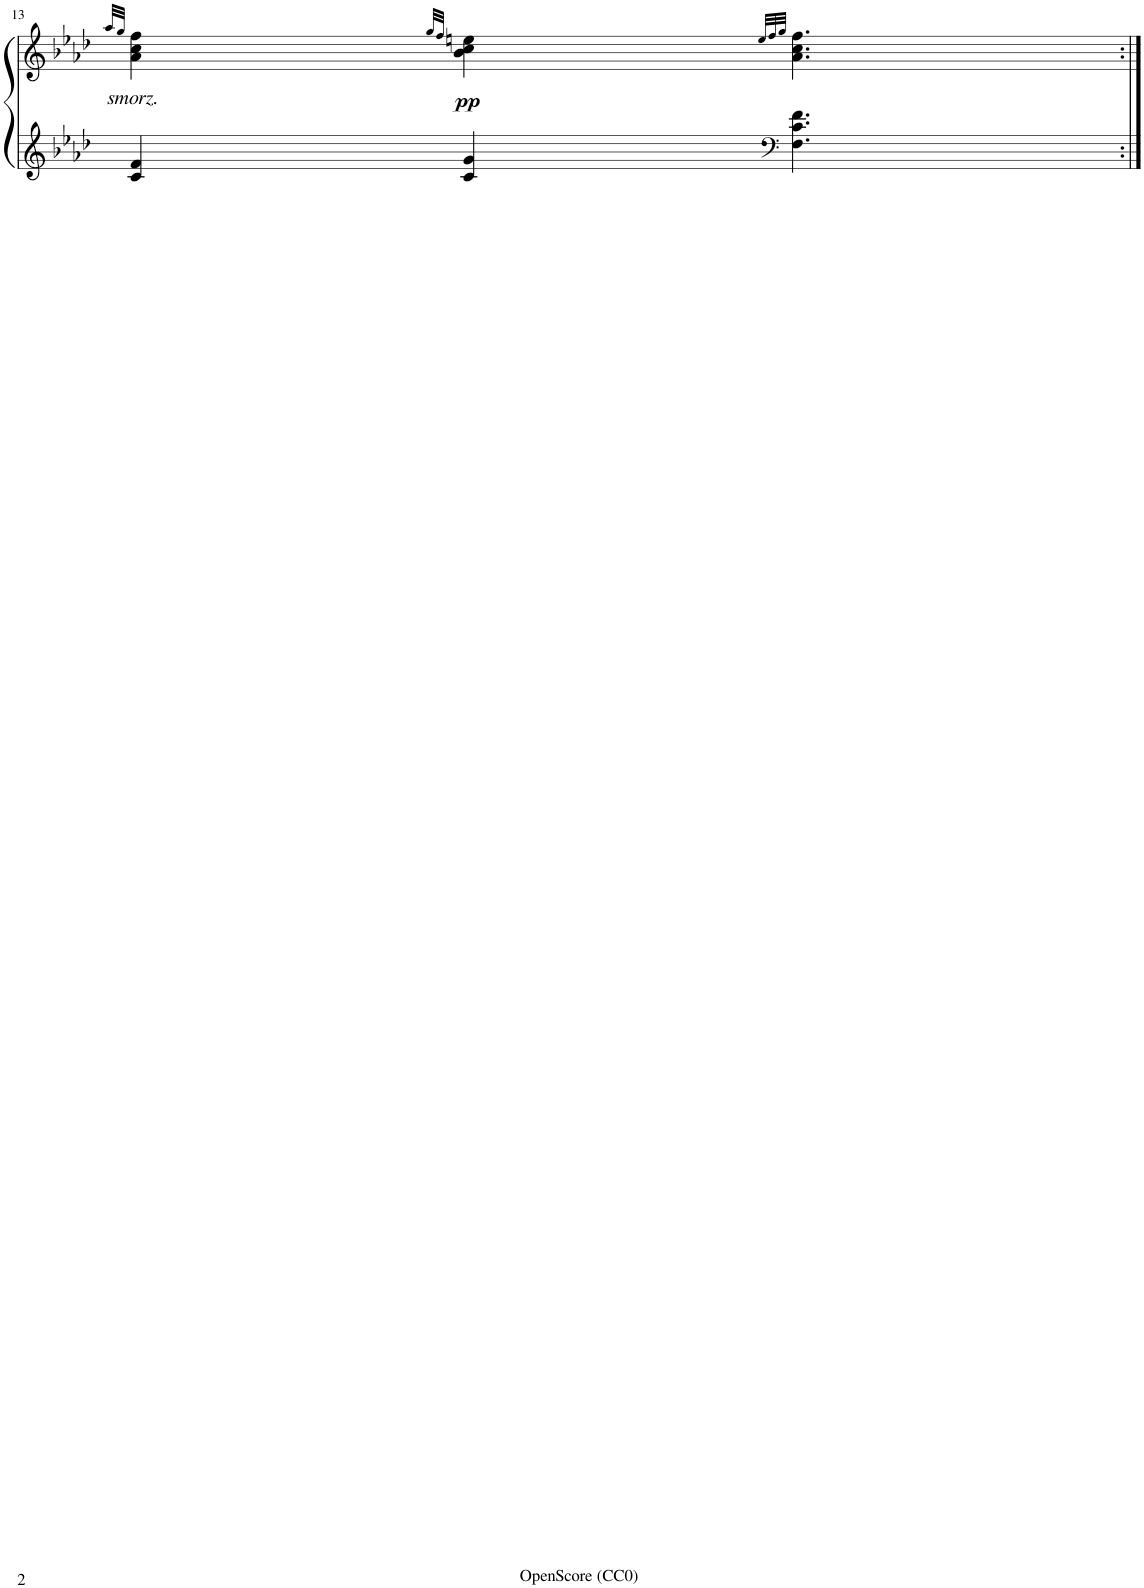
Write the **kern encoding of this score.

**kern	**kern	**dynam	**kern
*part2	*part2	*part2	*part1
*staff3	*staff2	*staff2/3	*staff1
*I"Pianoforte	*	*	*I"Singstimme Voice
*I'Pno	*	*	*
!!LO:PB:g=z
*clefG2	*clefG2	*	*clefG2
*k[b-e-a-d-]	*k[b-e-a-d-]	*	*k[b-e-a-d-]
*M4/4	*M4/4	*	*M4/4
*met(c)	*met(c)	*	*met(c)
=13	=13	=13	=13
.	32qaa-/LLL	.	.
.	32qgg/JJJ	.	.
!	!LO:TX:b:i:t=smorz.	!	!
4c/ 4f/	4a-\ 4cc\ 4ff\	.	2r
.	32qgg/LLL	.	.
.	32qff/JJJ	.	.
!	!	!LO:DY:b	!
4c/ 4g/	4b-\ 4cc\ 4een\	pp	.
*clefF4	*	*	*
.	32qee/LLL	.	.
.	32qff/	.	.
.	32qgg/JJJ	.	.
4.F\ 4.c\ 4.f\	4.a-\ 4.cc\ 4.ff\	.	4r
.	.	.	8r
=:|!	=:|!	=:|!	=:|!
*-	*-	*-	*-
